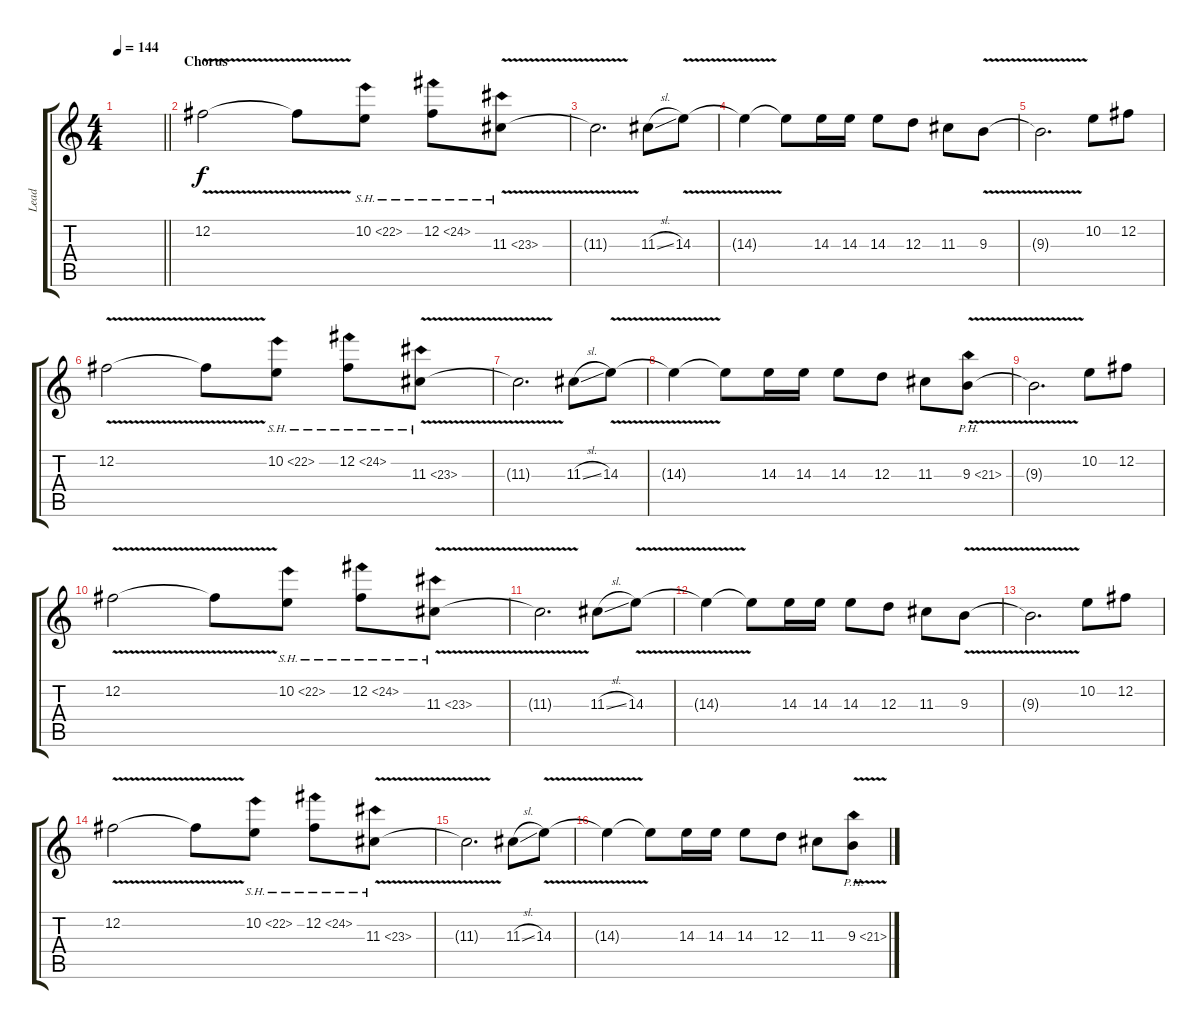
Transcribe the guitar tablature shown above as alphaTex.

\track ("Lead" "Lead") {instrument distortionguitar}
\staff {score tabs}
\tuning (B3 Gb3 D3 A2 E2 B1) {hide}
\ts (4 4)
\tempo 144
\clef g2
\barLineRight lightlight
\ks c
|
\section ("" "Chorus")
12.2{v}.2{volume 16} 12.2{t}.8 10.2{sh 12}.8 12.2{sh 12}.8 11.3{sh 12 v}.8 |
11.3{t}.2{d} 11.3{sl}.8 14.3{v}.8 |
14.3{t}.4 14.3{t}.8 14.3.16 14.3.16 14.3.8 12.3.8 11.3.8 9.3{v}.8 |
9.3{t}.2{d} 10.2.8 12.2.8 |
12.2{v}.2 12.2{t}.8 10.2{sh 12}.8 12.2{sh 12}.8 11.3{sh 12 v}.8 |
11.3{t}.2{d} 11.3{sl}.8 14.3{v}.8 |
14.3{t}.4 14.3{t}.8 14.3.16 14.3.16 14.3.8 12.3.8 11.3.8 9.3{ph 12 v}.8 |
9.3{t}.2{d} 10.2.8 12.2.8 |
12.2{v}.2 12.2{t}.8 10.2{sh 12}.8 12.2{sh 12}.8 11.3{sh 12 v}.8 |
11.3{t}.2{d} 11.3{sl}.8 14.3{v}.8 |
14.3{t}.4 14.3{t}.8 14.3.16 14.3.16 14.3.8 12.3.8 11.3.8 9.3{v}.8 |
9.3{t}.2{d} 10.2.8 12.2.8 |
12.2{v}.2 12.2{t}.8 10.2{sh 12}.8 12.2{sh 12}.8 11.3{sh 12 v}.8 |
11.3{t}.2{d} 11.3{sl}.8 14.3{v}.8 |
14.3{t}.4 14.3{t}.8 14.3.16 14.3.16 14.3.8 12.3.8 11.3.8 9.3{ph 12 v}.8
